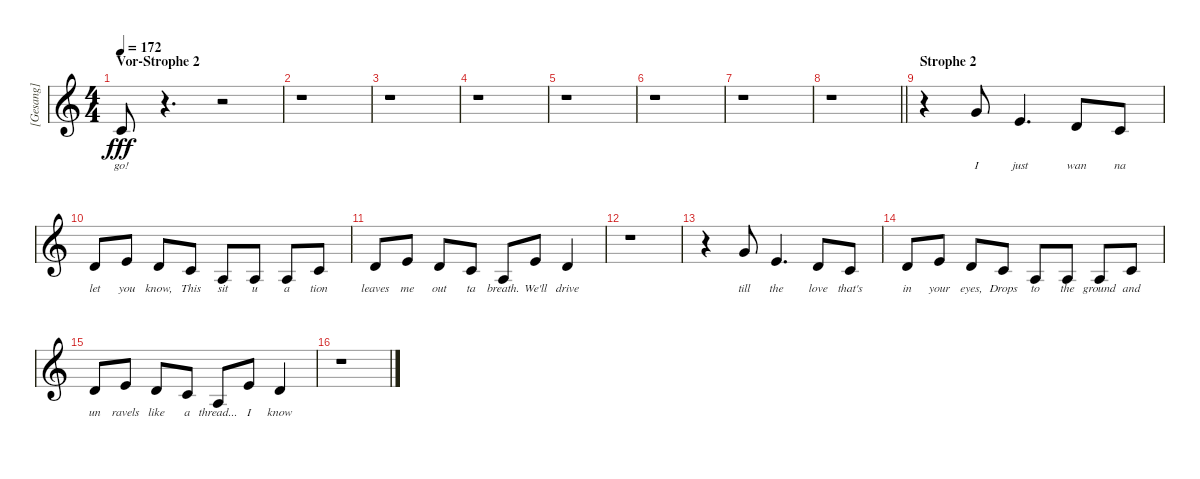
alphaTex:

\track ("[Gesang]" "[Gesang]") {instrument tenorsax}
\staff {score}
\tuning (E4 B3 G3 D3 A2 E2) {hide}
\ts (4 4)
\section ("" "Vor-Strophe 2")
\tempo 172
\clef g2
\ks c
5.3{t}.8{lyrics (0 "go!") lyrics (1 "") lyrics (2 "") lyrics (3 "") lyrics (4 "") dy fff} r.4{d} r.2 |
r.1 |
r.1 |
r.1 |
r.1 |
r.1 |
r.1 |
\barLineRight lightlight
r.1 |
\section ("" "Strophe 2")
r.4 3.1.8{lyrics (0 "I") lyrics (1 "") lyrics (2 "") lyrics (3 "") lyrics (4 "")} 0.1.4{d lyrics (0 "just") lyrics (1 "") lyrics (2 "") lyrics (3 "") lyrics (4 "")} 3.2.8{lyrics (0 "wan") lyrics (1 "") lyrics (2 "") lyrics (3 "") lyrics (4 "")} 1.2.8{lyrics (0 "na") lyrics (1 "") lyrics (2 "") lyrics (3 "") lyrics (4 "")} |
3.2.8{lyrics (0 "let") lyrics (1 "") lyrics (2 "") lyrics (3 "") lyrics (4 "")} 0.1.8{lyrics (0 "you") lyrics (1 "") lyrics (2 "") lyrics (3 "") lyrics (4 "")} 3.2.8{lyrics (0 "know,") lyrics (1 "") lyrics (2 "") lyrics (3 "") lyrics (4 "")} 1.2.8{lyrics (0 "This") lyrics (1 "") lyrics (2 "") lyrics (3 "") lyrics (4 "")} 2.3.8{lyrics (0 "sit") lyrics (1 "") lyrics (2 "") lyrics (3 "") lyrics (4 "")} 2.3.8{lyrics (0 "u") lyrics (1 "") lyrics (2 "") lyrics (3 "") lyrics (4 "")} 2.3.8{lyrics (0 "a") lyrics (1 "") lyrics (2 "") lyrics (3 "") lyrics (4 "")} 1.2.8{lyrics (0 "tion") lyrics (1 "") lyrics (2 "") lyrics (3 "") lyrics (4 "")} |
3.2.8{lyrics (0 "leaves") lyrics (1 "") lyrics (2 "") lyrics (3 "") lyrics (4 "")} 0.1.8{lyrics (0 "me") lyrics (1 "") lyrics (2 "") lyrics (3 "") lyrics (4 "")} 3.2.8{lyrics (0 "out") lyrics (1 "") lyrics (2 "") lyrics (3 "") lyrics (4 "")} 1.2.8{lyrics (0 "ta") lyrics (1 "") lyrics (2 "") lyrics (3 "") lyrics (4 "")} 2.3.8{lyrics (0 "breath.") lyrics (1 "") lyrics (2 "") lyrics (3 "") lyrics (4 "")} 0.1.8{lyrics (0 "We'll") lyrics (1 "") lyrics (2 "") lyrics (3 "") lyrics (4 "")} 3.2.4{lyrics (0 "drive") lyrics (1 "") lyrics (2 "") lyrics (3 "") lyrics (4 "")} |
r.1 |
r.4 3.1.8{lyrics (0 "till") lyrics (1 "") lyrics (2 "") lyrics (3 "") lyrics (4 "")} 0.1.4{d lyrics (0 "the") lyrics (1 "") lyrics (2 "") lyrics (3 "") lyrics (4 "")} 3.2.8{lyrics (0 "love") lyrics (1 "") lyrics (2 "") lyrics (3 "") lyrics (4 "")} 1.2.8{lyrics (0 "that's") lyrics (1 "") lyrics (2 "") lyrics (3 "") lyrics (4 "")} |
3.2.8{lyrics (0 "in") lyrics (1 "") lyrics (2 "") lyrics (3 "") lyrics (4 "")} 0.1.8{lyrics (0 "your") lyrics (1 "") lyrics (2 "") lyrics (3 "") lyrics (4 "")} 3.2.8{lyrics (0 "eyes,") lyrics (1 "") lyrics (2 "") lyrics (3 "") lyrics (4 "")} 1.2.8{lyrics (0 "Drops") lyrics (1 "") lyrics (2 "") lyrics (3 "") lyrics (4 "")} 2.3.8{lyrics (0 "to") lyrics (1 "") lyrics (2 "") lyrics (3 "") lyrics (4 "")} 2.3.8{lyrics (0 "the") lyrics (1 "") lyrics (2 "") lyrics (3 "") lyrics (4 "")} 2.3.8{lyrics (0 "ground") lyrics (1 "") lyrics (2 "") lyrics (3 "") lyrics (4 "")} 1.2.8{lyrics (0 "and") lyrics (1 "") lyrics (2 "") lyrics (3 "") lyrics (4 "")} |
3.2.8{lyrics (0 "un") lyrics (1 "") lyrics (2 "") lyrics (3 "") lyrics (4 "")} 0.1.8{lyrics (0 "ravels") lyrics (1 "") lyrics (2 "") lyrics (3 "") lyrics (4 "")} 3.2.8{lyrics (0 "like") lyrics (1 "") lyrics (2 "") lyrics (3 "") lyrics (4 "")} 1.2.8{lyrics (0 "a") lyrics (1 "") lyrics (2 "") lyrics (3 "") lyrics (4 "")} 2.3.8{lyrics (0 "thread...") lyrics (1 "") lyrics (2 "") lyrics (3 "") lyrics (4 "")} 0.1.8{lyrics (0 "I") lyrics (1 "") lyrics (2 "") lyrics (3 "") lyrics (4 "")} 3.2.4{lyrics (0 "know") lyrics (1 "") lyrics (2 "") lyrics (3 "") lyrics (4 "")} |
r.1
